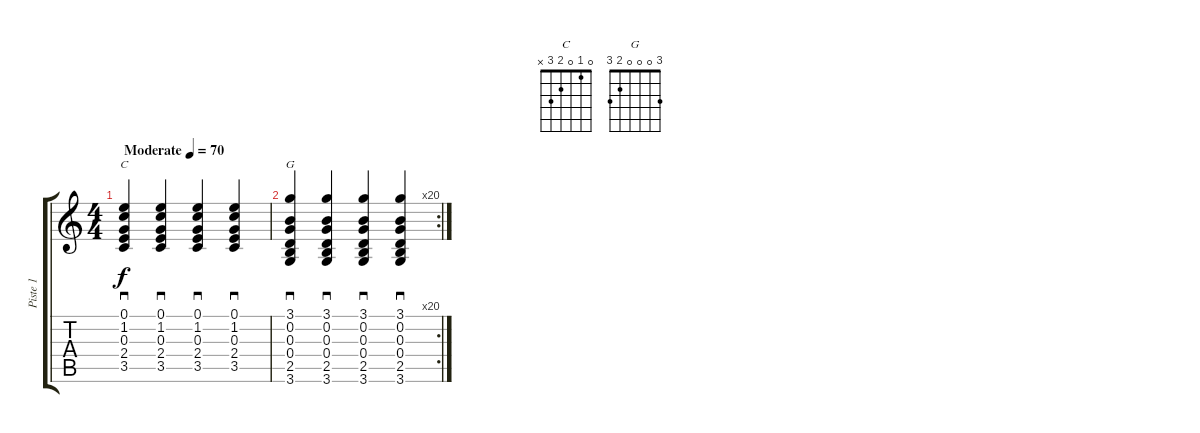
\track ("Piste 1" "Piste 1") {instrument acousticguitarsteel}
\staff {score tabs}
\tuning (E4 B3 G3 D3 A2 E2) {hide}
\chord ("C" 0 1 0 2 3 x)
\chord ("G" 3 0 0 0 2 3)
\ts (4 4)
\tempo (70 "Moderate")
\clef g2
\ks c
(0.1 1.2 0.3 2.4 3.5).4{sd ch "C" dy f instrument acousticguitarsteel} (0.1 1.2 0.3 2.4 3.5).4{sd} (0.1 1.2 0.3 2.4 3.5).4{sd} (0.1 1.2 0.3 2.4 3.5).4{sd} |
\rc 20
(3.1 0.2 0.3 0.4 2.5 3.6).4{sd ch "G"} (3.1 0.2 0.3 0.4 2.5 3.6).4{sd} (3.1 0.2 0.3 0.4 2.5 3.6).4{sd} (3.1 0.2 0.3 0.4 2.5 3.6).4{sd}
